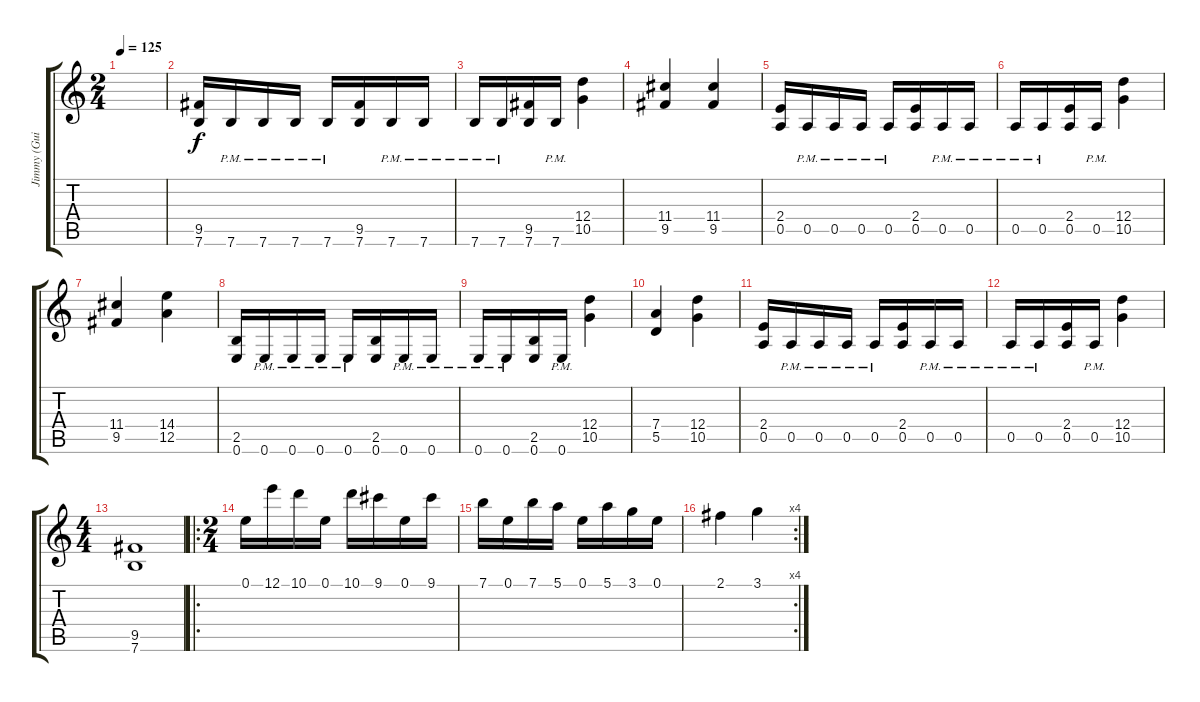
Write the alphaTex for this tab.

\track ("Jimmy (Guitar 2)" "Jimmy (Gui") {instrument distortionguitar}
\staff {score tabs}
\tuning (E4 B3 G3 D3 A2 E2) {hide}
\ts (2 4)
\tempo 125
\clef g2
\ks c
|
(9.5 7.6).16 7.6{pm}.16 7.6{pm}.16 7.6{pm}.16 7.6{pm}.16 (9.5 7.6).16 7.6{pm}.16 7.6{pm}.16 |
7.6{pm}.16 7.6{pm}.16 (9.5 7.6).16 7.6{pm}.16 (12.4 10.5).4 |
(11.4 9.5).4 (11.4 9.5).4 |
(2.4 0.5).16 0.5{pm}.16 0.5{pm}.16 0.5{pm}.16 0.5{pm}.16 (2.4 0.5).16 0.5{pm}.16 0.5{pm}.16 |
0.5{pm}.16 0.5{pm}.16 (2.4 0.5).16 0.5{pm}.16 (12.4 10.5).4 |
(11.4 9.5).4 (14.4 12.5).4 |
(2.5 0.6).16 0.6{pm}.16 0.6{pm}.16 0.6{pm}.16 0.6{pm}.16 (2.5 0.6).16 0.6{pm}.16 0.6{pm}.16 |
0.6{pm}.16 0.6{pm}.16 (2.5 0.6).16 0.6{pm}.16 (12.4 10.5).4 |
(7.4 5.5).4 (12.4 10.5).4 |
(2.4 0.5).16 0.5{pm}.16 0.5{pm}.16 0.5{pm}.16 0.5{pm}.16 (2.4 0.5).16 0.5{pm}.16 0.5{pm}.16 |
0.5{pm}.16 0.5{pm}.16 (2.4 0.5).16 0.5{pm}.16 (12.4 10.5).4 |
\ts (4 4)
(9.5 7.6).1 |
\ro
\ts (2 4)
0.1.16 12.1.16 10.1.16 0.1.16 10.1.16 9.1.16 0.1.16 9.1.16 |
7.1.16 0.1.16 7.1.16 5.1.16 0.1.16 5.1.16 3.1.16 0.1.16 |
\rc 4
2.1.4 3.1.4
